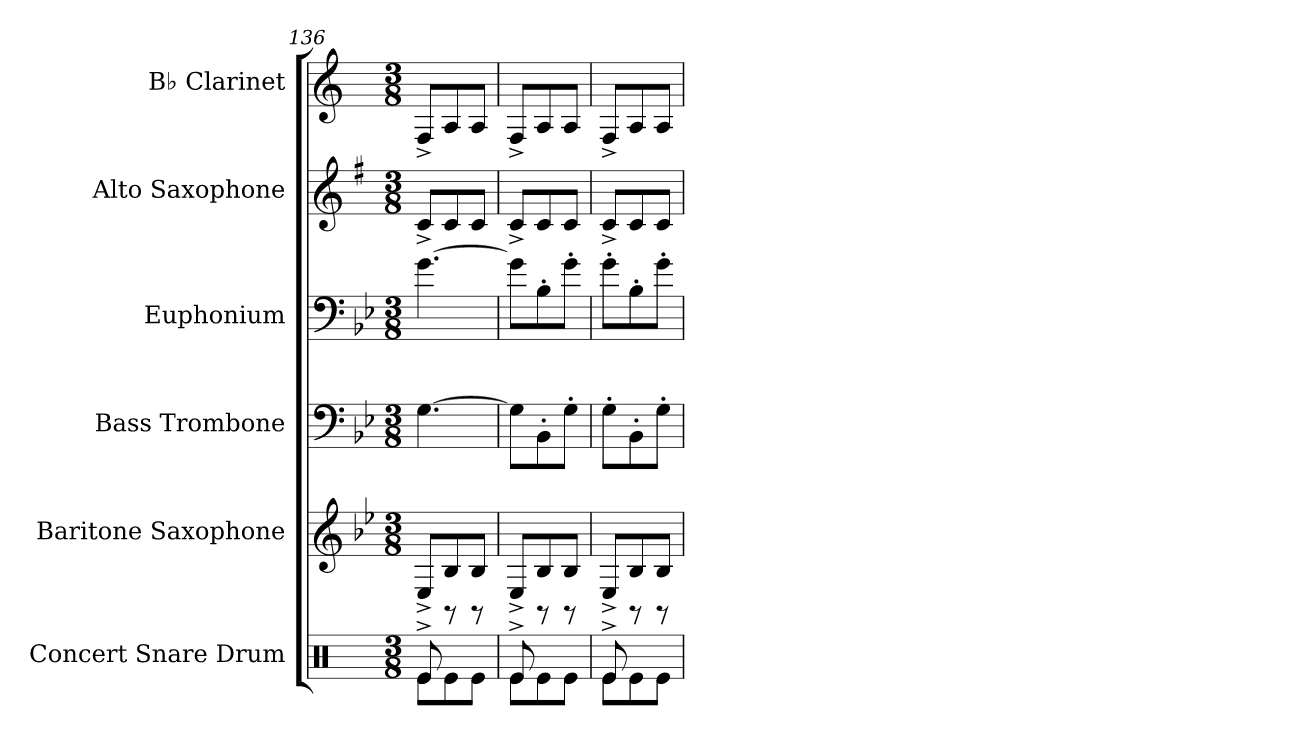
**kern	**kern	**kern	**kern	**kern	**kern
*part6	*part5	*part4	*part3	*part2	*part1
*staff6	*staff5	*staff4	*staff3	*staff2	*staff1
*I"Concert Snare Drum	*I"Baritone Saxophone	*I"Bass Trombone	*I"Euphonium	*I"Alto Saxophone	*I"B♭ Clarinet
*I'Con. Sn.	*I'Bar. Sax.	*I'B. Tbn.	*I'Euph.	*I'A. Sax.	*I'B♭ Cl.
*clefX	*clefG2	*clefF4	*clefF4	*clefG2	*clefG2
*	*ITrd12c21	*	*	*ITrd5c9	*ITrd1c2
*k[]	*k[b-e-]	*k[b-e-]	*k[b-e-]	*k[b-e-]	*k[b-e-]
*M3/8	*M3/8	*M3/8	*M3/8	*M3/8	*M3/8
=136	=136	=136	=136	=136	=136
*^	*	*	*	*	*
8Re^\L	8Re/	8EE-^/L	[4.G\	[4.g\	8E-^/L	8E-^/L
8Re\	8rccc	8BB-/	.	.	8E-/	8G/
8Re\J	8rccc	8BB-/J	.	.	8E-/J	8G/J
=137	=137	=137	=137	=137	=137	=137
8Re^\L	8Re/	8EE-^/L	8G\L]	8g\L]	8E-^/L	8E-^/L
8Re\	8rccc	8BB-/	8BB-'\	8B-'\	8E-/	8G/
8Re\J	8rccc	8BB-/J	8G'\J	8g'\J	8E-/J	8G/J
=138	=138	=138	=138	=138	=138	=138
8Re^\L	8Re/	8EE-^/L	8G'\L	8g'\L	8E-^/L	8E-^/L
8Re\	8rccc	8BB-/	8BB-'\	8B-'\	8E-/	8G/
8Re\J	8rccc	8BB-/J	8G'\J	8g'\J	8E-/J	8G/J
*v	*v	*	*	*	*	*
=	=	=	=	=	=
*-	*-	*-	*-	*-	*-
